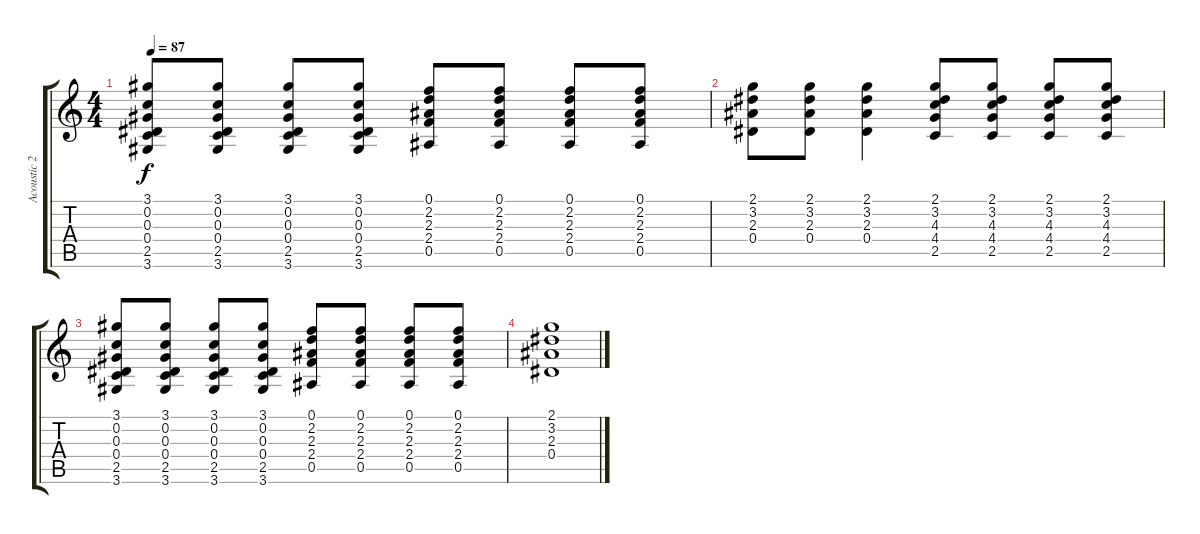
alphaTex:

\track ("Acoustic 2" "Acoustic 2") {instrument acousticguitarsteel}
\staff {score tabs}
\tuning (F4 C4 Ab3 Eb3 Bb2 F2) {hide}
\ts (4 4)
\tempo 87
\clef g2
\ks c
(3.1 0.2 0.3 0.4 2.5 3.6).8{dy f} (3.1 0.2 0.3 0.4 2.5 3.6).8 (3.1 0.2 0.3 0.4 2.5 3.6).8 (3.1 0.2 0.3 0.4 2.5 3.6).8 (0.1 2.2 2.3 2.4 0.5).8 (0.1 2.2 2.3 2.4 0.5).8 (0.1 2.2 2.3 2.4 0.5).8 (0.1 2.2 2.3 2.4 0.5).8 |
(2.1 3.2 2.3 0.4).8 (2.1 3.2 2.3 0.4).8 (2.1 3.2 2.3 0.4).4 (2.1 3.2 4.3 4.4 2.5).8 (2.1 3.2 4.3 4.4 2.5).8 (2.1 3.2 4.3 4.4 2.5).8 (2.1 3.2 4.3 4.4 2.5).8 |
(3.1 0.2 0.3 0.4 2.5 3.6).8 (3.1 0.2 0.3 0.4 2.5 3.6).8 (3.1 0.2 0.3 0.4 2.5 3.6).8 (3.1 0.2 0.3 0.4 2.5 3.6).8 (0.1 2.2 2.3 2.4 0.5).8 (0.1 2.2 2.3 2.4 0.5).8 (0.1 2.2 2.3 2.4 0.5).8 (0.1 2.2 2.3 2.4 0.5).8 |
(2.1 3.2 2.3 0.4).1
